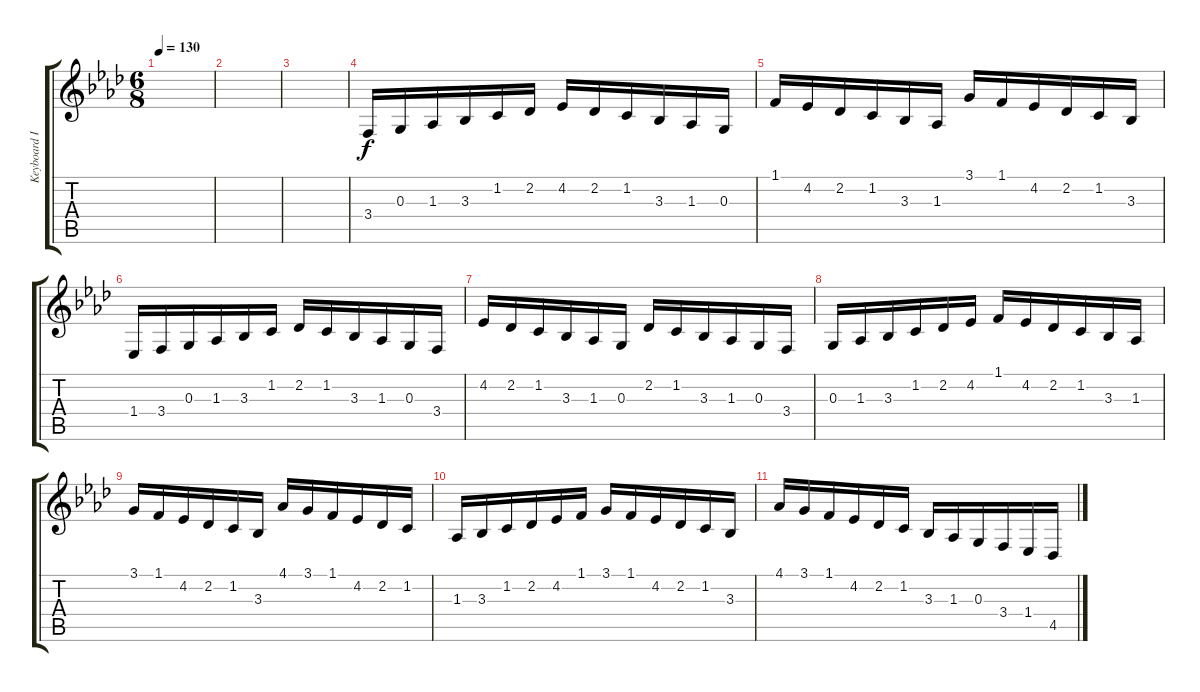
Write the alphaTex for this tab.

\track ("Keyboard I" "Keyboard I") {instrument orchestralharp}
\staff {score tabs}
\tuning (E4 B3 G3 D3 A2 E2) {hide}
\ts (6 8)
\tempo 130
\clef g2
\ks ab
|
|
|
3.4.16{volume 12 balance 8} 0.3.16 1.3.16 3.3.16 1.2.16 2.2.16 4.2.16 2.2.16 1.2.16 3.3.16 1.3.16 0.3.16 |
1.1.16 4.2.16 2.2.16 1.2.16 3.3.16 1.3.16 3.1.16 1.1.16 4.2.16 2.2.16 1.2.16 3.3.16 |
1.4.16 3.4.16 0.3.16 1.3.16 3.3.16 1.2.16 2.2.16 1.2.16 3.3.16 1.3.16 0.3.16 3.4.16 |
4.2.16 2.2.16 1.2.16 3.3.16 1.3.16 0.3.16 2.2.16 1.2.16 3.3.16 1.3.16 0.3.16 3.4.16 |
0.3.16 1.3.16 3.3.16 1.2.16 2.2.16 4.2.16 1.1.16 4.2.16 2.2.16 1.2.16 3.3.16 1.3.16 |
3.1.16 1.1.16 4.2.16 2.2.16 1.2.16 3.3.16 4.1.16 3.1.16 1.1.16 4.2.16 2.2.16 1.2.16 |
1.3.16 3.3.16 1.2.16 2.2.16 4.2.16 1.1.16 3.1.16 1.1.16 4.2.16 2.2.16 1.2.16 3.3.16 |
4.1.16 3.1.16 1.1.16 4.2.16 2.2.16 1.2.16 3.3.16 1.3.16 0.3.16 3.4.16 1.4.16 4.5.16
